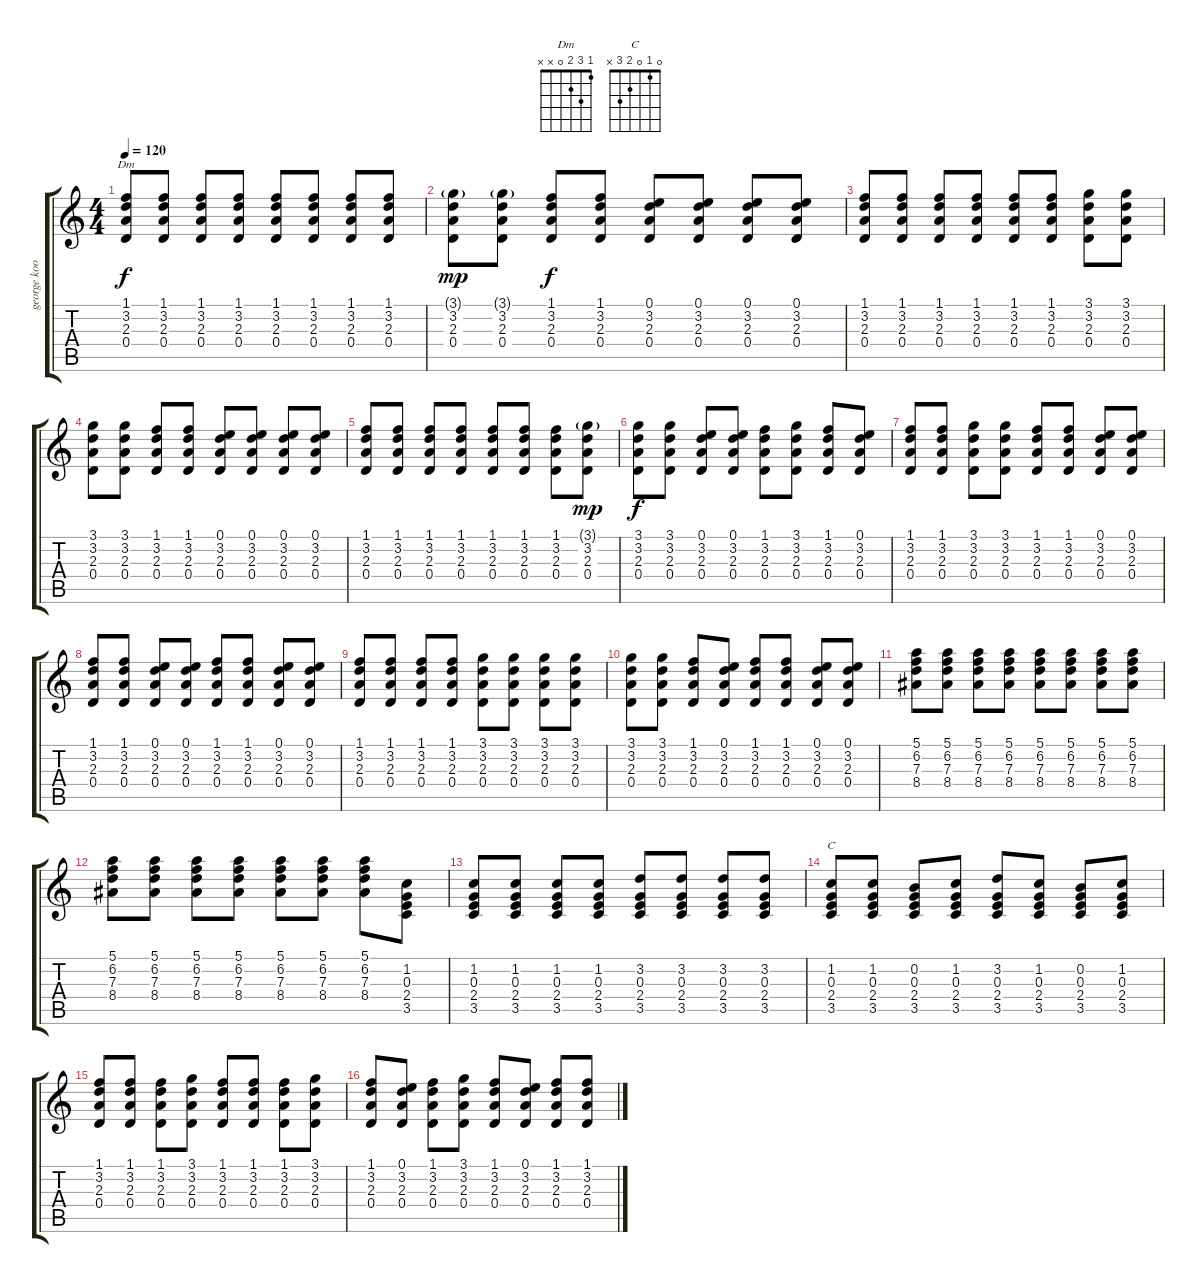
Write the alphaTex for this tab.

\track ("george kooymans" "george koo") {instrument acousticguitarnylon}
\staff {score tabs}
\tuning (E4 B3 G3 D3 A2 E2) {hide}
\chord ("Dm" 1 3 2 0 x x)
\chord ("C" 0 1 0 2 3 x)
\ts (4 4)
\tempo 120
\clef g2
\ks c
(1.1 3.2 2.3 0.4).8{ch "Dm" dy f instrument acousticguitarnylon} (1.1 3.2 2.3 0.4).8 (1.1 3.2 2.3 0.4).8 (1.1 3.2 2.3 0.4).8 (1.1 3.2 2.3 0.4).8 (1.1 3.2 2.3 0.4).8 (1.1 3.2 2.3 0.4).8 (1.1 3.2 2.3 0.4).8 |
(3.1{g} 3.2 2.3 0.4).8{dy mp} (3.1{g} 3.2 2.3 0.4).8 (1.1 3.2 2.3 0.4).8{dy f} (1.1 3.2 2.3 0.4).8 (0.1 3.2 2.3 0.4).8 (0.1 3.2 2.3 0.4).8 (0.1 3.2 2.3 0.4).8 (0.1 3.2 2.3 0.4).8 |
(1.1 3.2 2.3 0.4).8 (1.1 3.2 2.3 0.4).8 (1.1 3.2 2.3 0.4).8 (1.1 3.2 2.3 0.4).8 (1.1 3.2 2.3 0.4).8 (1.1 3.2 2.3 0.4).8 (3.1 3.2 2.3 0.4).8 (3.1 3.2 2.3 0.4).8 |
(3.1 3.2 2.3 0.4).8 (3.1 3.2 2.3 0.4).8 (1.1 3.2 2.3 0.4).8 (1.1 3.2 2.3 0.4).8 (0.1 3.2 2.3 0.4).8 (0.1 3.2 2.3 0.4).8 (0.1 3.2 2.3 0.4).8 (0.1 3.2 2.3 0.4).8 |
(1.1 3.2 2.3 0.4).8 (1.1 3.2 2.3 0.4).8 (1.1 3.2 2.3 0.4).8 (1.1 3.2 2.3 0.4).8 (1.1 3.2 2.3 0.4).8 (1.1 3.2 2.3 0.4).8 (1.1 3.2 2.3 0.4).8 (3.1{g} 3.2 2.3 0.4).8{dy mp} |
(3.1 3.2 2.3 0.4).8{dy f} (3.1 3.2 2.3 0.4).8 (0.1 3.2 2.3 0.4).8 (0.1 3.2 2.3 0.4).8 (1.1 3.2 2.3 0.4).8 (3.1 3.2 2.3 0.4).8 (1.1 3.2 2.3 0.4).8 (0.1 3.2 2.3 0.4).8 |
(1.1 3.2 2.3 0.4).8 (1.1 3.2 2.3 0.4).8 (3.1 3.2 2.3 0.4).8 (3.1 3.2 2.3 0.4).8 (1.1 3.2 2.3 0.4).8 (1.1 3.2 2.3 0.4).8 (0.1 3.2 2.3 0.4).8 (0.1 3.2 2.3 0.4).8 |
(1.1 3.2 2.3 0.4).8 (1.1 3.2 2.3 0.4).8 (0.1 3.2 2.3 0.4).8 (0.1 3.2 2.3 0.4).8 (1.1 3.2 2.3 0.4).8 (1.1 3.2 2.3 0.4).8 (0.1 3.2 2.3 0.4).8 (0.1 3.2 2.3 0.4).8 |
(1.1 3.2 2.3 0.4).8 (1.1 3.2 2.3 0.4).8 (1.1 3.2 2.3 0.4).8 (1.1 3.2 2.3 0.4).8 (3.1 3.2 2.3 0.4).8 (3.1 3.2 2.3 0.4).8 (3.1 3.2 2.3 0.4).8 (3.1 3.2 2.3 0.4).8 |
(3.1 3.2 2.3 0.4).8 (3.1 3.2 2.3 0.4).8 (1.1 3.2 2.3 0.4).8 (0.1 3.2 2.3 0.4).8 (1.1 3.2 2.3 0.4).8 (1.1 3.2 2.3 0.4).8 (0.1 3.2 2.3 0.4).8 (0.1 3.2 2.3 0.4).8 |
(5.1 6.2 7.3 8.4).8 (5.1 6.2 7.3 8.4).8 (5.1 6.2 7.3 8.4).8 (5.1 6.2 7.3 8.4).8 (5.1 6.2 7.3 8.4).8 (5.1 6.2 7.3 8.4).8 (5.1 6.2 7.3 8.4).8 (5.1 6.2 7.3 8.4).8 |
(5.1 6.2 7.3 8.4).8 (5.1 6.2 7.3 8.4).8 (5.1 6.2 7.3 8.4).8 (5.1 6.2 7.3 8.4).8 (5.1 6.2 7.3 8.4).8 (5.1 6.2 7.3 8.4).8 (5.1 6.2 7.3 8.4).8 (1.2 0.3 2.4 3.5).8 |
(1.2 0.3 2.4 3.5).8 (1.2 0.3 2.4 3.5).8 (1.2 0.3 2.4 3.5).8 (1.2 0.3 2.4 3.5).8 (3.2 0.3 2.4 3.5).8 (3.2 0.3 2.4 3.5).8 (3.2 0.3 2.4 3.5).8 (3.2 0.3 2.4 3.5).8 |
(1.2 0.3 2.4 3.5).8{ch "C"} (1.2 0.3 2.4 3.5).8 (0.2 0.3 2.4 3.5).8 (1.2 0.3 2.4 3.5).8 (3.2 0.3 2.4 3.5).8 (1.2 0.3 2.4 3.5).8 (0.2 0.3 2.4 3.5).8 (1.2 0.3 2.4 3.5).8 |
(1.1 3.2 2.3 0.4).8 (1.1 3.2 2.3 0.4).8 (1.1 3.2 2.3 0.4).8 (3.1 3.2 2.3 0.4).8 (1.1 3.2 2.3 0.4).8 (1.1 3.2 2.3 0.4).8 (1.1 3.2 2.3 0.4).8 (3.1 3.2 2.3 0.4).8 |
(1.1 3.2 2.3 0.4).8 (0.1 3.2 2.3 0.4).8 (1.1 3.2 2.3 0.4).8 (3.1 3.2 2.3 0.4).8 (1.1 3.2 2.3 0.4).8 (0.1 3.2 2.3 0.4).8 (1.1 3.2 2.3 0.4).8 (1.1 3.2 2.3 0.4).8
